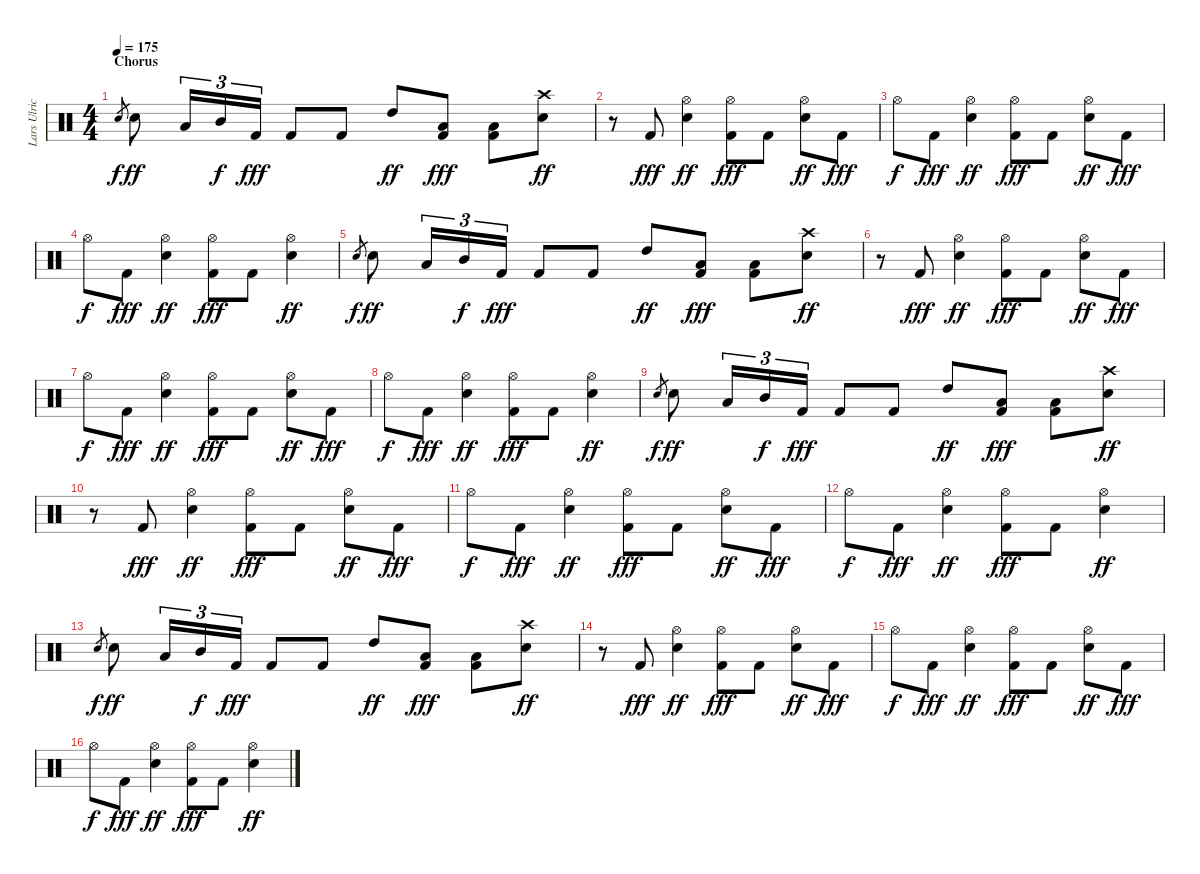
\track ("Lars Ulrich" "Lars Ulric") {instrument percussion}
\staff {score}
\articulation defaults
\ts (4 4)
\section ("" "Chorus")
\tempo 175
\clef neutral
\ks c "Snare (hit) 2"{sl}.8{gr dy f} "Snare (hit) 2".8{dy ff} "Low Tom (hit)".16{tu (3 2)} "Mid Tom (hit)".16{tu (3 2) dy f} "Kick (hit) 2".16{tu (3 2) dy fff} "Kick (hit) 2".8 "Kick (hit) 2".8 "High Tom (hit)".8{dy ff}
("Low Floor Tom (hit)" "Kick (hit) 2").8{dy fff} ("Low Floor Tom (hit)" "Kick (hit) 2").8 ("Crash high (hit)" "Snare (hit) 2").8{dy ff} |
r.8 "Kick (hit) 2".8{dy fff} ("Hi-Hat (open)" "Snare (hit) 2").4{dy ff} ("Hi-Hat (open)" "Kick (hit) 2").8{dy fff} "Kick (hit) 2".8 ("Hi-Hat (open)" "Snare (hit) 2").8{dy ff} "Kick (hit) 2".8{dy fff} |
"Hi-Hat (open)".8{dy f} "Kick (hit) 2".8{dy fff} ("Hi-Hat (open)" "Snare (hit) 2").4{dy ff} ("Hi-Hat (open)" "Kick (hit) 2").8{dy fff} "Kick (hit) 2".8 ("Hi-Hat (open)" "Snare (hit) 2").8{dy ff} "Kick (hit) 2".8{dy fff} |
"Hi-Hat (open)".8{dy f} "Kick (hit) 2".8{dy fff} ("Hi-Hat (open)" "Snare (hit) 2").4{dy ff} ("Hi-Hat (open)" "Kick (hit) 2").8{dy fff} "Kick (hit) 2".8 ("Hi-Hat (open)" "Snare (hit) 2").4{dy ff} |
"Snare (hit) 2"{sl}.8{gr dy f} "Snare (hit) 2".8{dy ff} "Low Tom (hit)".16{tu (3 2)} "Mid Tom (hit)".16{tu (3 2) dy f} "Kick (hit) 2".16{tu (3 2) dy fff} "Kick (hit) 2".8 "Kick (hit) 2".8 "High Tom (hit)".8{dy ff} ("Low Floor Tom (hit)" "Kick (hit) 2").8{dy fff} ("Low Floor Tom (hit)" "Kick (hit) 2").8 ("Crash high (hit)" "Snare (hit) 2").8{dy ff} |
r.8 "Kick (hit) 2".8{dy fff} ("Hi-Hat (open)" "Snare (hit) 2").4{dy ff} ("Hi-Hat (open)" "Kick (hit) 2").8{dy fff} "Kick (hit) 2".8 ("Hi-Hat (open)" "Snare (hit) 2").8{dy ff} "Kick (hit) 2".8{dy fff} |
"Hi-Hat (open)".8{dy f} "Kick (hit) 2".8{dy fff} ("Hi-Hat (open)" "Snare (hit) 2").4{dy ff} ("Hi-Hat (open)" "Kick (hit) 2").8{dy fff} "Kick (hit) 2".8 ("Hi-Hat (open)" "Snare (hit) 2").8{dy ff} "Kick (hit) 2".8{dy fff} |
"Hi-Hat (open)".8{dy f} "Kick (hit) 2".8{dy fff} ("Hi-Hat (open)" "Snare (hit) 2").4{dy ff} ("Hi-Hat (open)" "Kick (hit) 2").8{dy fff} "Kick (hit) 2".8 ("Hi-Hat (open)" "Snare (hit) 2").4{dy ff} |
"Snare (hit) 2"{sl}.8{gr dy f} "Snare (hit) 2".8{dy ff} "Low Tom (hit)".16{tu (3 2)} "Mid Tom (hit)".16{tu (3 2) dy f} "Kick (hit) 2".16{tu (3 2) dy fff} "Kick (hit) 2".8 "Kick (hit) 2".8 "High Tom (hit)".8{dy ff} ("Low Floor Tom (hit)" "Kick (hit) 2").8{dy fff} ("Low Floor Tom (hit)" "Kick (hit) 2").8 ("Crash high (hit)" "Snare (hit) 2").8{dy ff} |
r.8 "Kick (hit) 2".8{dy fff} ("Hi-Hat (open)" "Snare (hit) 2").4{dy ff} ("Hi-Hat (open)" "Kick (hit) 2").8{dy fff} "Kick (hit) 2".8 ("Hi-Hat (open)" "Snare (hit) 2").8{dy ff} "Kick (hit) 2".8{dy fff} |
"Hi-Hat (open)".8{dy f} "Kick (hit) 2".8{dy fff} ("Hi-Hat (open)" "Snare (hit) 2").4{dy ff} ("Hi-Hat (open)" "Kick (hit) 2").8{dy fff} "Kick (hit) 2".8 ("Hi-Hat (open)" "Snare (hit) 2").8{dy ff} "Kick (hit) 2".8{dy fff} |
"Hi-Hat (open)".8{dy f} "Kick (hit) 2".8{dy fff} ("Hi-Hat (open)" "Snare (hit) 2").4{dy ff} ("Hi-Hat (open)" "Kick (hit) 2").8{dy fff} "Kick (hit) 2".8 ("Hi-Hat (open)" "Snare (hit) 2").4{dy ff} |
"Snare (hit) 2"{sl}.8{gr dy f} "Snare (hit) 2".8{dy ff} "Low Tom (hit)".16{tu (3 2)} "Mid Tom (hit)".16{tu (3 2) dy f} "Kick (hit) 2".16{tu (3 2) dy fff} "Kick (hit) 2".8 "Kick (hit) 2".8 "High Tom (hit)".8{dy ff} ("Low Floor Tom (hit)" "Kick (hit) 2").8{dy fff} ("Low Floor Tom (hit)" "Kick (hit) 2").8 ("Crash high (hit)" "Snare (hit) 2").8{dy ff} |
r.8 "Kick (hit) 2".8{dy fff} ("Hi-Hat (open)" "Snare (hit) 2").4{dy ff} ("Hi-Hat (open)" "Kick (hit) 2").8{dy fff} "Kick (hit) 2".8 ("Hi-Hat (open)" "Snare (hit) 2").8{dy ff} "Kick (hit) 2".8{dy fff} |
"Hi-Hat (open)".8{dy f} "Kick (hit) 2".8{dy fff} ("Hi-Hat (open)" "Snare (hit) 2").4{dy ff} ("Hi-Hat (open)" "Kick (hit) 2").8{dy fff} "Kick (hit) 2".8 ("Hi-Hat (open)" "Snare (hit) 2").8{dy ff} "Kick (hit) 2".8{dy fff} |
"Hi-Hat (open)".8{dy f} "Kick (hit) 2".8{dy fff} ("Hi-Hat (open)" "Snare (hit) 2").4{dy ff} ("Hi-Hat (open)" "Kick (hit) 2").8{dy fff} "Kick (hit) 2".8 ("Hi-Hat (open)" "Snare (hit) 2").4{dy ff}
